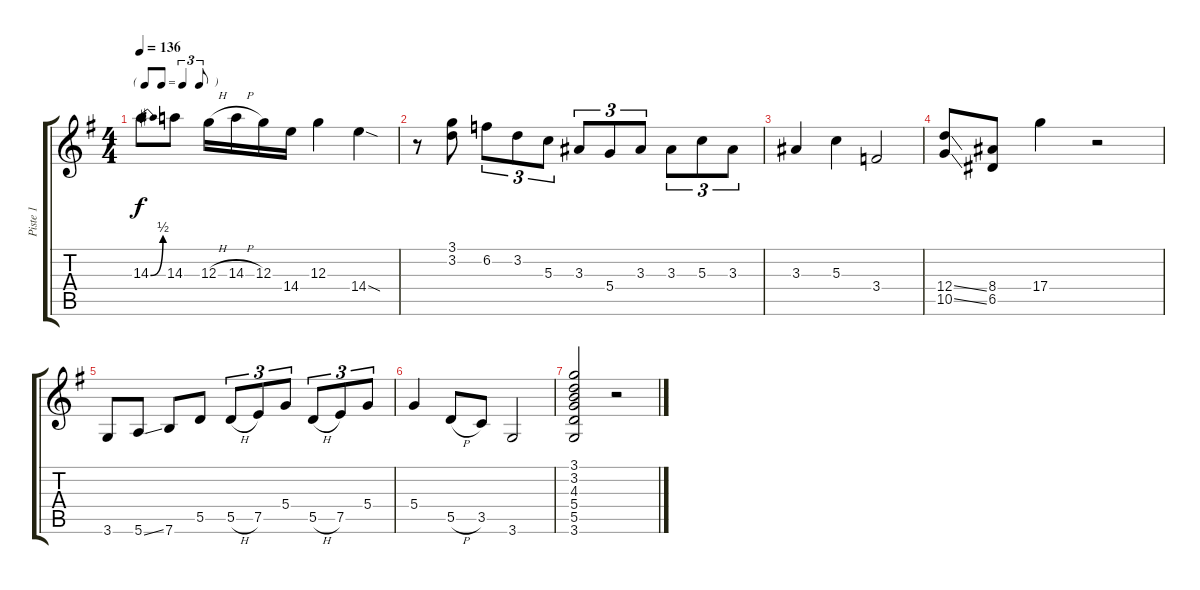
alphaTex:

\track ("Piste 1" "Piste 1") {instrument electricguitarclean}
\staff {score tabs}
\tuning (E4 B3 G3 D3 A2 E2) {hide}
\ts (4 4)
\tf triplet8th
\tempo 136
\clef g2
\ks g
14.3{be (bend 0 0 60 2)}.8{dy f} 14.3.8 12.3{h}.16 14.3{h}.16 12.3.16 14.4.16 12.3.4 14.4{sod}.4 |
r.8 (3.1 3.2).8 6.2.8{tu (3 2)} 3.2.8{tu (3 2)} 5.3.8{tu (3 2)} 3.3.8{tu (3 2)} 5.4.8{tu (3 2)} 3.3.8{tu (3 2)} 3.3.8{tu (3 2)} 5.3.8{tu (3 2)} 3.3.8{tu (3 2)} |
3.3.4 5.3.4 3.4.2 |
(12.4{ss} 10.5{ss}).8 (8.4 6.5).8 17.4.4 r.2 |
3.6.8 5.6{ss}.8 7.6.8 5.5.8 5.5{h}.8{tu (3 2)} 7.5.8{tu (3 2)} 5.4.8{tu (3 2)} 5.5{h}.8{tu (3 2)} 7.5.8{tu (3 2)} 5.4.8{tu (3 2)} |
5.4.4 5.5{h}.8 3.5.8 3.6.2 |
(3.1 3.2 4.3 5.4 5.5 3.6).2 r.2
